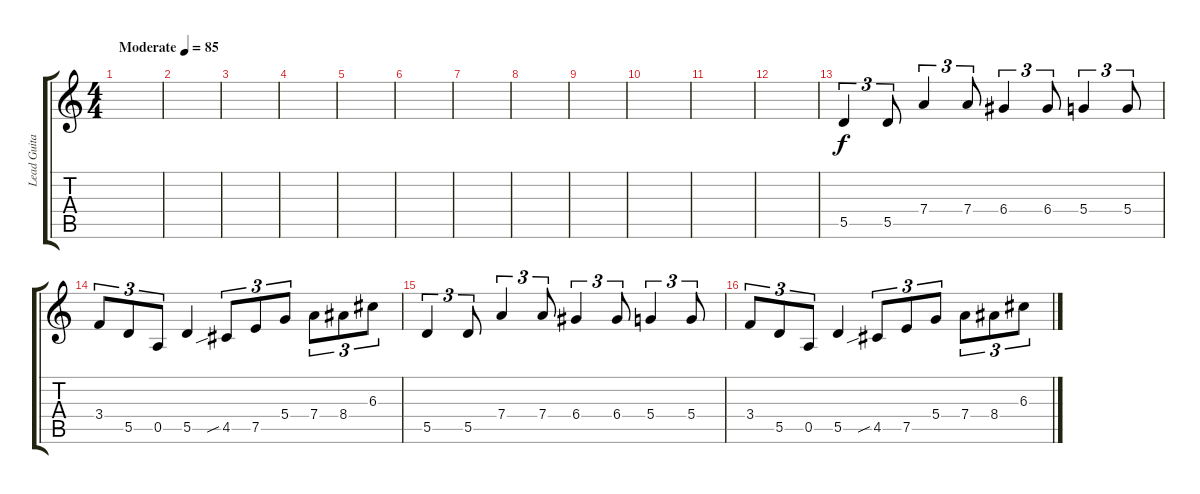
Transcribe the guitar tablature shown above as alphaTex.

\track ("Lead Guitar 1" "Lead Guita") {instrument overdrivenguitar}
\staff {score tabs}
\tuning (E4 B3 G3 D3 A2 D2) {hide}
\ts (4 4)
\tempo (85 "Moderate")
\clef g2
\ks c
|
|
|
|
|
|
|
|
|
|
|
|
5.5.4{tu (3 2)} 5.5.8{tu (3 2)} 7.4.4{tu (3 2)} 7.4.8{tu (3 2)} 6.4.4{tu (3 2)} 6.4.8{tu (3 2)} 5.4.4{tu (3 2)} 5.4.8{tu (3 2)} |
3.4.8{tu (3 2)} 5.5.8{tu (3 2)} 0.5.8{tu (3 2)} 5.5.4 4.5{sib}.8{tu (3 2)} 7.5.8{tu (3 2)} 5.4.8{tu (3 2)} 7.4.8{tu (3 2)} 8.4.8{tu (3 2)} 6.3.8{tu (3 2)} |
5.5.4{tu (3 2)} 5.5.8{tu (3 2)} 7.4.4{tu (3 2)} 7.4.8{tu (3 2)} 6.4.4{tu (3 2)} 6.4.8{tu (3 2)} 5.4.4{tu (3 2)} 5.4.8{tu (3 2)} |
3.4.8{tu (3 2)} 5.5.8{tu (3 2)} 0.5.8{tu (3 2)} 5.5.4 4.5{sib}.8{tu (3 2)} 7.5.8{tu (3 2)} 5.4.8{tu (3 2)} 7.4.8{tu (3 2)} 8.4.8{tu (3 2)} 6.3.8{tu (3 2)}
